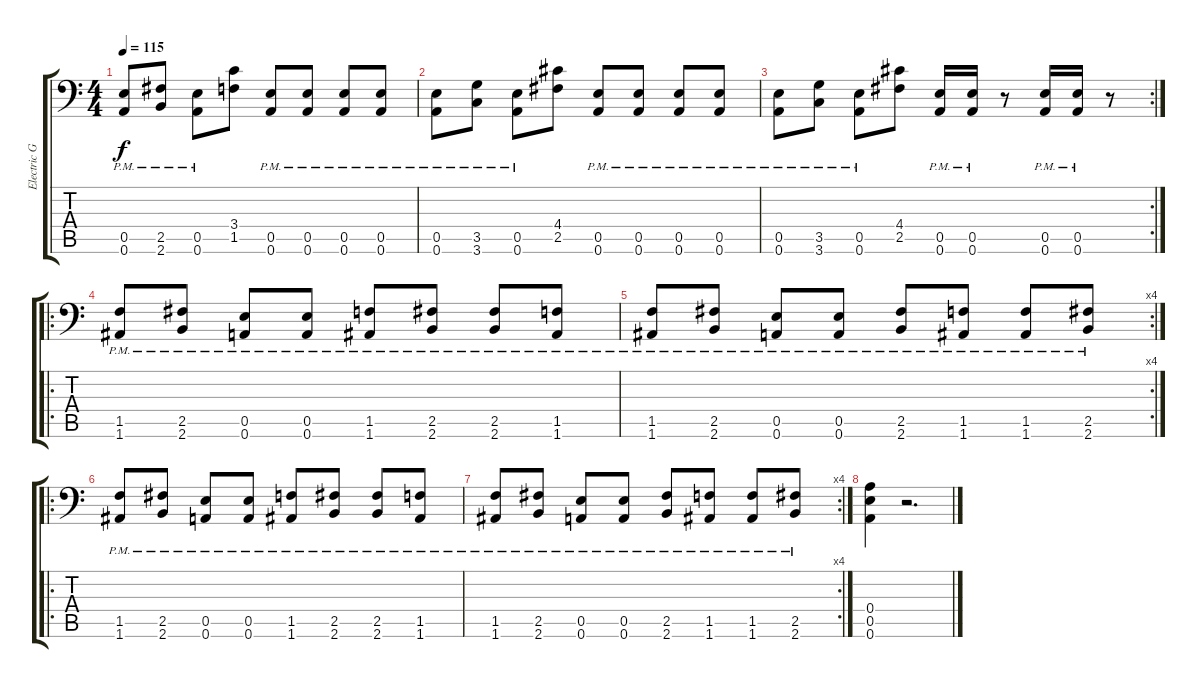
\track ("Electric Guitar" "Electric G") {instrument distortionguitar}
\staff {score tabs}
\tuning (B3 Gb3 D3 A2 E2 A1) {hide}
\ts (4 4)
\tempo 115
\clef f4
\ks c
(0.5{pm} 0.6{pm}).8{dy f} (2.5{pm} 2.6{pm}).8 (0.5{pm} 0.6{pm}).8 (3.4 1.5).8 (0.5{pm} 0.6{pm}).8 (0.5{pm} 0.6{pm}).8 (0.5{pm} 0.6{pm}).8 (0.5{pm} 0.6{pm}).8 |
(0.5{pm} 0.6{pm}).8 (3.5{pm} 3.6{pm}).8 (0.5{pm} 0.6{pm}).8 (4.4 2.5).8 (0.5{pm} 0.6{pm}).8 (0.5{pm} 0.6{pm}).8 (0.5{pm} 0.6{pm}).8 (0.5{pm} 0.6{pm}).8 |
\rc 2
(0.5{pm} 0.6{pm}).8 (3.5{pm} 3.6{pm}).8 (0.5{pm} 0.6{pm}).8 (4.4 2.5).8 (0.5{pm} 0.6{pm}).16 (0.5{pm} 0.6{pm}).16 r.8 (0.5{pm} 0.6{pm}).16 (0.5{pm} 0.6{pm}).16 r.8 |
\ro
(1.5{pm} 1.6{pm}).8 (2.5{pm} 2.6{pm}).8 (0.5{pm} 0.6{pm}).8 (0.5{pm} 0.6{pm}).8 (1.5{pm} 1.6{pm}).8 (2.5{pm} 2.6{pm}).8 (2.5{pm} 2.6{pm}).8 (1.5{pm} 1.6{pm}).8 |
\rc 4
(1.5{pm} 1.6{pm}).8 (2.5{pm} 2.6{pm}).8 (0.5{pm} 0.6{pm}).8 (0.5{pm} 0.6{pm}).8 (2.5{pm} 2.6{pm}).8 (1.5{pm} 1.6{pm}).8 (1.5{pm} 1.6{pm}).8 (2.5{pm} 2.6{pm}).8 |
\ro
(1.5{pm} 1.6{pm}).8 (2.5{pm} 2.6{pm}).8 (0.5{pm} 0.6{pm}).8 (0.5{pm} 0.6{pm}).8 (1.5{pm} 1.6{pm}).8 (2.5{pm} 2.6{pm}).8 (2.5{pm} 2.6{pm}).8 (1.5{pm} 1.6{pm}).8 |
\rc 4
(1.5{pm} 1.6{pm}).8 (2.5{pm} 2.6{pm}).8 (0.5{pm} 0.6{pm}).8 (0.5{pm} 0.6{pm}).8 (2.5{pm} 2.6{pm}).8 (1.5{pm} 1.6{pm}).8 (1.5{pm} 1.6{pm}).8 (2.5{pm} 2.6{pm}).8 |
(0.4 0.5 0.6).4 r.2{d}
